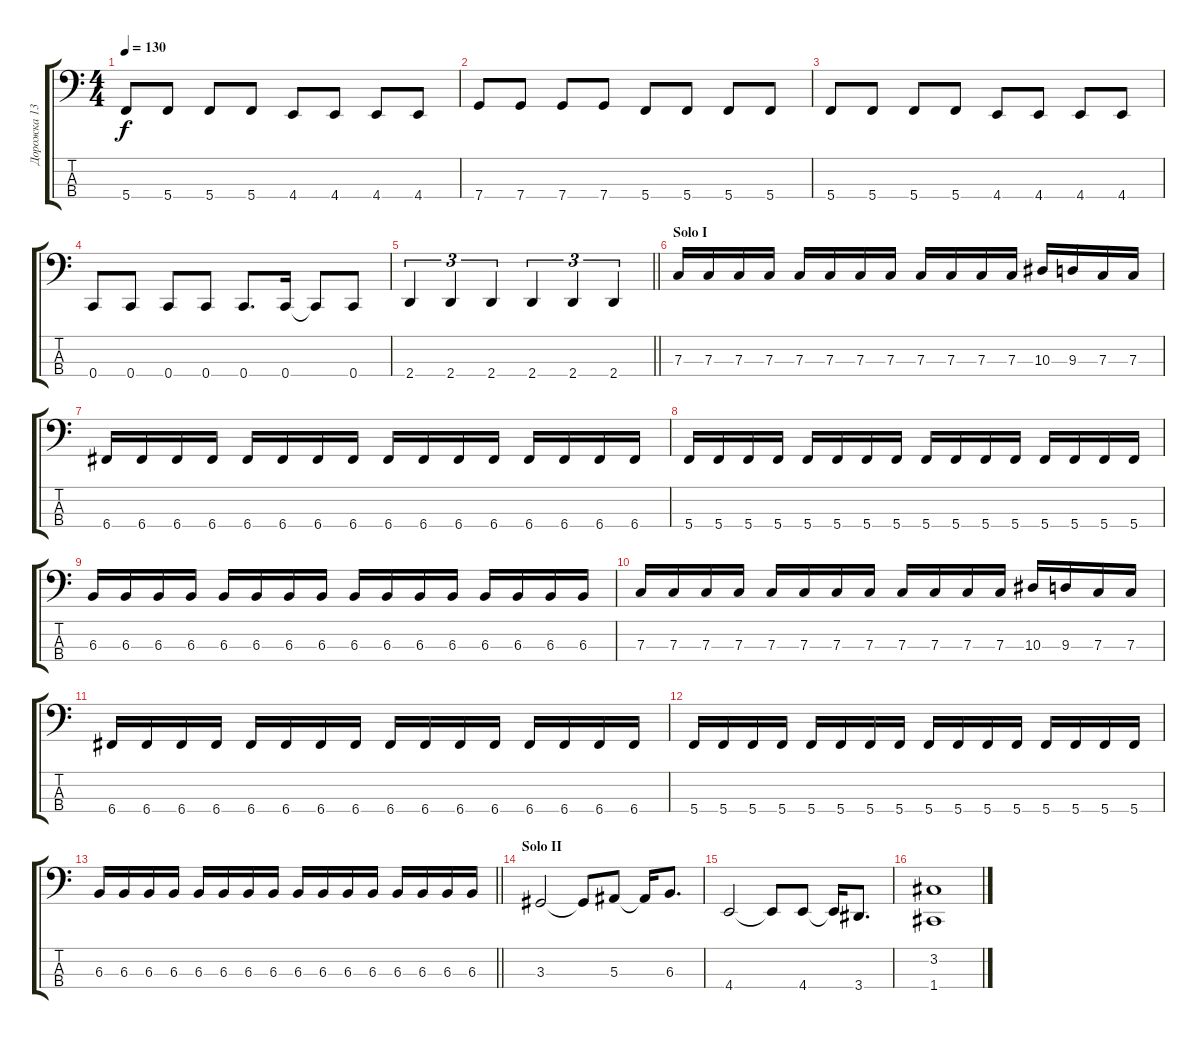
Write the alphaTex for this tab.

\track ("Дорожка 13" "Дорожка 13") {instrument slapbass2}
\staff {score tabs}
\tuning (Eb2 Bb1 F1 C1) {hide}
\ts (4 4)
\tempo 130
\clef f4
\ks c
5.4.8{dy f} 5.4.8 5.4.8 5.4.8 4.4.8 4.4.8 4.4.8 4.4.8 |
7.4.8 7.4.8 7.4.8 7.4.8 5.4.8 5.4.8 5.4.8 5.4.8 |
5.4.8 5.4.8 5.4.8 5.4.8 4.4.8 4.4.8 4.4.8 4.4.8 |
0.4.8 0.4.8 0.4.8 0.4.8 0.4.8{d} 0.4.16 0.4{t}.8 0.4.8 |
\barLineRight lightlight
2.4.4{tu (3 2)} 2.4.4{tu (3 2)} 2.4.4{tu (3 2)} 2.4.4{tu (3 2)} 2.4.4{tu (3 2)} 2.4.4{tu (3 2)} |
\section ("" "Solo I")
7.3.16 7.3.16 7.3.16 7.3.16 7.3.16 7.3.16 7.3.16 7.3.16 7.3.16 7.3.16 7.3.16 7.3.16 10.3.16 9.3.16 7.3.16 7.3.16 |
6.4.16 6.4.16 6.4.16 6.4.16 6.4.16 6.4.16 6.4.16 6.4.16 6.4.16 6.4.16 6.4.16 6.4.16 6.4.16 6.4.16 6.4.16 6.4.16 |
5.4.16 5.4.16 5.4.16 5.4.16 5.4.16 5.4.16 5.4.16 5.4.16 5.4.16 5.4.16 5.4.16 5.4.16 5.4.16 5.4.16 5.4.16 5.4.16 |
6.3.16 6.3.16 6.3.16 6.3.16 6.3.16 6.3.16 6.3.16 6.3.16 6.3.16 6.3.16 6.3.16 6.3.16 6.3.16 6.3.16 6.3.16 6.3.16 |
7.3.16 7.3.16 7.3.16 7.3.16 7.3.16 7.3.16 7.3.16 7.3.16 7.3.16 7.3.16 7.3.16 7.3.16 10.3.16 9.3.16 7.3.16 7.3.16 |
6.4.16 6.4.16 6.4.16 6.4.16 6.4.16 6.4.16 6.4.16 6.4.16 6.4.16 6.4.16 6.4.16 6.4.16 6.4.16 6.4.16 6.4.16 6.4.16 |
5.4.16 5.4.16 5.4.16 5.4.16 5.4.16 5.4.16 5.4.16 5.4.16 5.4.16 5.4.16 5.4.16 5.4.16 5.4.16 5.4.16 5.4.16 5.4.16 |
\barLineRight lightlight
6.3.16 6.3.16 6.3.16 6.3.16 6.3.16 6.3.16 6.3.16 6.3.16 6.3.16 6.3.16 6.3.16 6.3.16 6.3.16 6.3.16 6.3.16 6.3.16 |
\section ("" "Solo II")
3.3.2 3.3{t}.8 5.3.8 5.3{t}.16 6.3.8{d} |
4.4.2 4.4{t}.8 4.4.8 4.4{t}.16 3.4.8{d} |
(3.2 1.4).1
